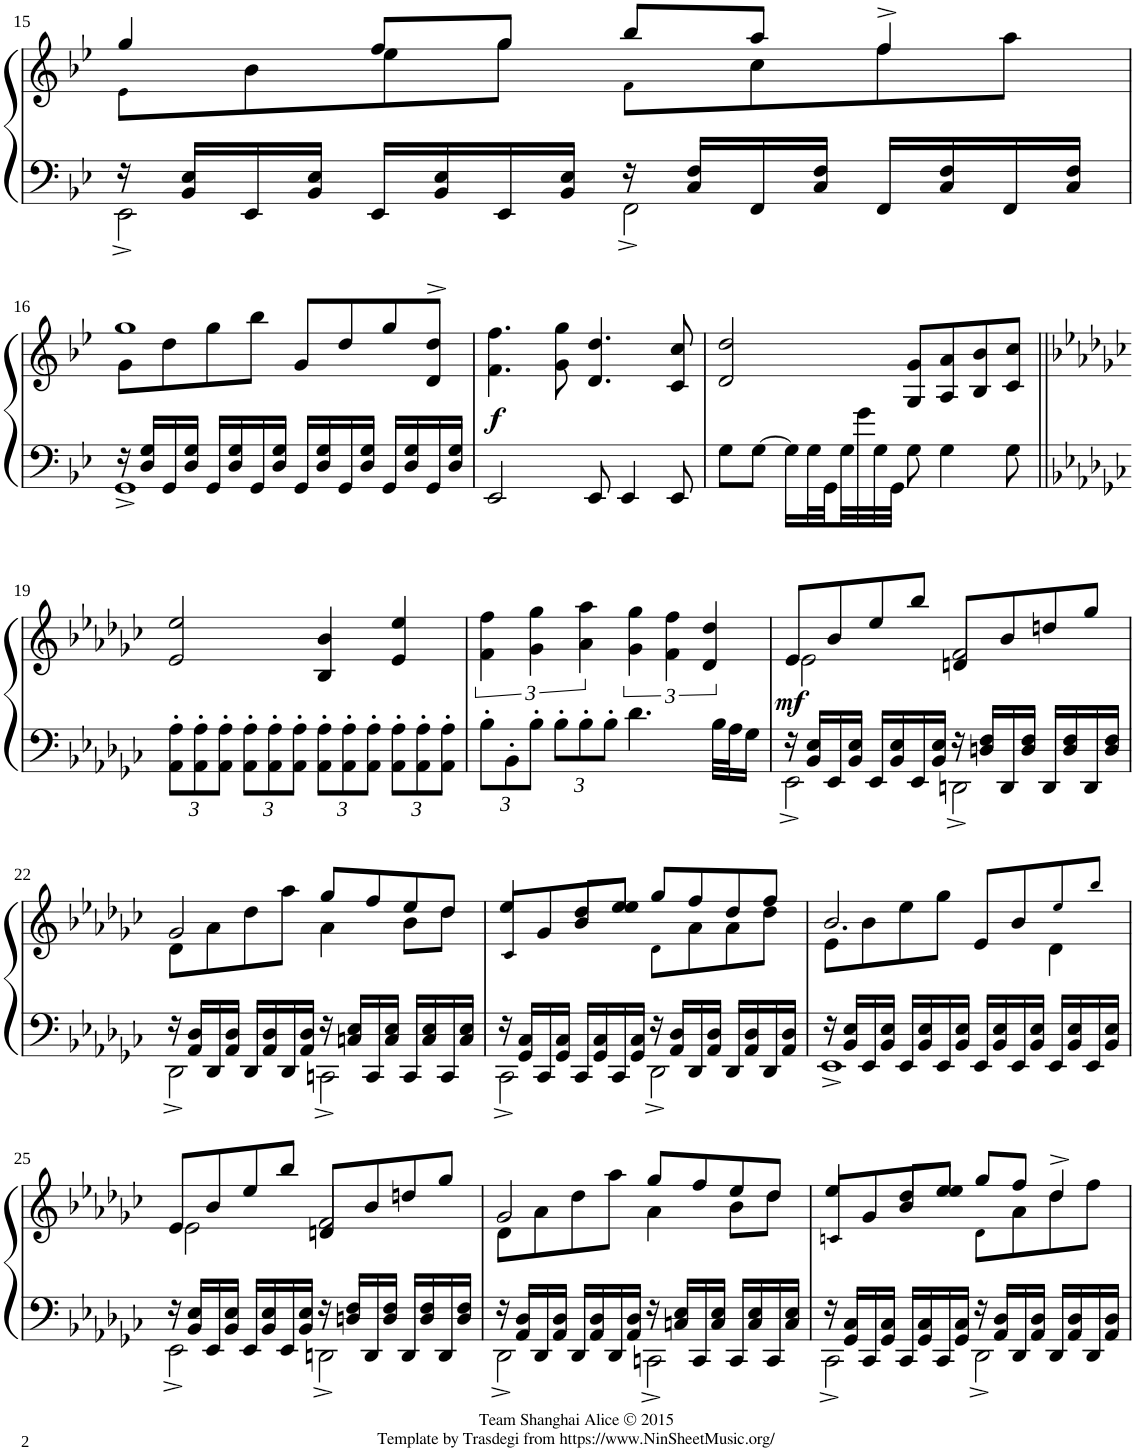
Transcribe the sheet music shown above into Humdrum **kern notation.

**kern	**kern	**dynam
*part1	*part1	*part1
*staff2	*staff1	*staff1/2
*I"Piano	*	*
!!LO:PB:g=z
*clefF4	*clefG2	*
*k[b-e-]	*k[b-e-]	*
*M4/4	*M4/4	*
=15	=15	=15
*^	*^	*
16r	2EE-^\	4gg^/	8e-!\L	.
16BB-/ 16E-/LL	.	.	.	.
16EE-/	.	.	8b-\	.
16BB-/ 16E-/JJ	.	.	.	.
16EE-/LL	.	8ff^/L	8ee-\	.
16BB-/ 16E-/	.	.	.	.
16EE-/	.	8gg^/J	8gg\J	.
16BB-/ 16E-/JJ	.	.	.	.
16r	2FF^\	8bb-^/L	8f!\L	.
16C/ 16F/LL	.	.	.	.
16FF/	.	8aa^/J	8cc\	.
16C/ 16F/JJ	.	.	.	.
16FF/LL	.	4ff^/	8ff^\	.
16C/ 16F/	.	.	.	.
16FF/	.	.	8aa\J	.
16C/ 16F/JJ	.	.	.	.
!!LO:LB:g=z	!!
=16	=16	=16	=16	=16
16r	1GG^	8g\L	1gg^<	.
16D/ 16G/LL	.	.	.	.
16GG/	.	8dd\	.	.
16D/ 16G/JJ	.	.	.	.
16GG/LL	.	8gg\	.	.
16D/ 16G/	.	.	.	.
16GG/	.	8bb-\J	.	.
16D/ 16G/JJ	.	.	.	.
16GG/LL	.	8g/L	.	.
16D/ 16G/	.	.	.	.
16GG/	.	8dd/	.	.
16D/ 16G/JJ	.	.	.	.
16GG/LL	.	8gg/	.	.
16D/ 16G/	.	.	.	.
16GG/	.	8d/^ 8dd/^J	.	.
16D/ 16G/JJ	.	.	.	.
*v	*v	*	*	*
*	*v	*v	*
=17	=17	=17
!	!	!LO:DY:b
2EE-/	4.f\ 4.ff\	f
.	8g\ 8gg\	.
8EE-/	4.d/ 4.dd/	.
4EE-/	.	.
8EE-/	8c/ 8cc/	.
=18	=18	=18
8G\L	2d/ 2dd/	.
[8G\J	.	.
16G\LL]	.	.
32G\L	.	.
32GG\	.	.
32G\	.	.
32g\	.	.
32G\	.	.
32GG\JJJ	.	.
8G\	8G/ 8g/L	.
4G\	8A/ 8a/	.
.	8B-/ 8b-/	.
8G\	8c/ 8cc/J	.
!!LO:LB:g=z
=19||	=19||	=19||
*k[b-e-a-d-g-c-]	*k[b-e-a-d-g-c-]	*
*Xbrackettup	*	*
12AA-\' 12A-\'L	2e-/ 2ee-/	.
12AA-\' 12A-\'	.	.
12AA-\' 12A-\'J	.	.
12AA-\' 12A-\'L	.	.
12AA-\' 12A-\'	.	.
12AA-\' 12A-\'J	.	.
12AA-\' 12A-\'L	4B-/ 4b-/	.
12AA-\' 12A-\'	.	.
12AA-\' 12A-\'J	.	.
12AA-\' 12A-\'L	4e-/ 4ee-/	.
12AA-\' 12A-\'	.	.
12AA-\' 12A-\'J	.	.
=20	=20	=20
12B-'\L	6f\ 6ff\	.
12BB-'\	.	.
12B-'\J	6g-\ 6gg-\	.
12B-'\L	.	.
12B-'\	6a-\ 6aa-\	.
12B-'\J	.	.
4.d-\	6g-\ 6gg-\	.
.	6f\ 6ff\	.
.	6d-/ 6dd-/	.
32B-\LLL	.	.
32A-\J	.	.
16G-\JJ	.	.
=21	=21	=21
*^	*^	*
!	!	!	!	!LO:DY:b
16r	2EE-^\	8e-/L	2e-^\	mf
16BB-/ 16E-/LL	.	.	.	.
16EE-/	.	8b-/	.	.
16BB-/ 16E-/JJ	.	.	.	.
16EE-/LL	.	8ee-/	.	.
16BB-/ 16E-/	.	.	.	.
16EE-/	.	8bb-/J	.	.
16BB-/ 16E-/JJ	.	.	.	.
16r	2DDn^\	8dn/L	2f^/	.
16Dn/ 16F/LL	.	.	.	.
16DD/	.	8b-/	.	.
16D/ 16F/JJ	.	.	.	.
16DD/LL	.	8ddn/	.	.
16D/ 16F/	.	.	.	.
16DD/	.	8gg-/J	.	.
16D/ 16F/JJ	.	.	.	.
!!LO:LB:g=z	!!
=22	=22	=22	=22	=22
16r	2DD-^\	8d-\L	2g-^/	.
16AA-/ 16D-/LL	.	.	.	.
16DD-/	.	8a-\	.	.
16AA-/ 16D-/JJ	.	.	.	.
16DD-/LL	.	8dd-\	.	.
16AA-/ 16D-/	.	.	.	.
16DD-/	.	8aa-\J	.	.
16AA-/ 16D-/JJ	.	.	.	.
16r	2CCn^\	8gg-/L	4a-^\	.
16Cn/ 16E-/LL	.	.	.	.
16CC/	.	8ff/	.	.
16C/ 16E-/JJ	.	.	.	.
16CC/LL	.	8ee-/	8b-^\L	.
16C/ 16E-/	.	.	.	.
16CC/	.	8dd-/J	8dd-^\J	.
16C/ 16E-/JJ	.	.	.	.
=23	=23	=23	=23	=23
16r	2CC-^\	8c-!/L	4ee-^/	.
16GG-/ 16C-/LL	.	.	.	.
16CC-/	.	8g-/	.	.
16GG-/ 16C-/JJ	.	.	.	.
16CC-/LL	.	8b-/	8dd-^/L	.
16GG-/ 16C-/	.	.	.	.
16CC-/	.	8ee-/J	8ee-^/J	.
16GG-/ 16C-/JJ	.	.	.	.
16r	2DD-^\	8d-!\L	8gg-^/L	.
16AA-/ 16D-/LL	.	.	.	.
16DD-/	.	8a-\	8ff^/	.
16AA-/ 16D-/JJ	.	.	.	.
16DD-/LL	.	8a-^\	8dd-/	.
16AA-/ 16D-/	.	.	.	.
16DD-/	.	8dd-^\J	8ff/J	.
16AA-/ 16D-/JJ	.	.	.	.
=24	=24	=24	=24	=24
16r	1EE-^	8e-\L	2.b-^/	.
16BB-/ 16E-/LL	.	.	.	.
16EE-/	.	8b-\	.	.
16BB-/ 16E-/JJ	.	.	.	.
16EE-/LL	.	8ee-\	.	.
16BB-/ 16E-/	.	.	.	.
16EE-/	.	8gg-\J	.	.
16BB-/ 16E-/JJ	.	.	.	.
16EE-/LL	.	8e-/L	.	.
16BB-/ 16E-/	.	.	.	.
16EE-/	.	8b-/	.	.
16BB-/ 16E-/JJ	.	.	.	.
16EE-/LL	.	8ee-!/	4d-^\	.
16BB-/ 16E-/	.	.	.	.
16EE-/	.	8bb-!/J	.	.
16BB-/ 16E-/JJ	.	.	.	.
!!LO:LB:g=z	!!
=25	=25	=25	=25	=25
16r	2EE-^\	8e-/L	2e-^\	.
16BB-/ 16E-/LL	.	.	.	.
16EE-/	.	8b-/	.	.
16BB-/ 16E-/JJ	.	.	.	.
16EE-/LL	.	8ee-/	.	.
16BB-/ 16E-/	.	.	.	.
16EE-/	.	8bb-/J	.	.
16BB-/ 16E-/JJ	.	.	.	.
16r	2DDn^\	8dn/L	2f^/	.
16Dn/ 16F/LL	.	.	.	.
16DD/	.	8b-/	.	.
16D/ 16F/JJ	.	.	.	.
16DD/LL	.	8ddn/	.	.
16D/ 16F/	.	.	.	.
16DD/	.	8gg-/J	.	.
16D/ 16F/JJ	.	.	.	.
=26	=26	=26	=26	=26
16r	2DD-^\	8d-\L	2g-^/	.
16AA-/ 16D-/LL	.	.	.	.
16DD-/	.	8a-\	.	.
16AA-/ 16D-/JJ	.	.	.	.
16DD-/LL	.	8dd-\	.	.
16AA-/ 16D-/	.	.	.	.
16DD-/	.	8aa-\J	.	.
16AA-/ 16D-/JJ	.	.	.	.
16r	2CCn^\	8gg-/L	4a-^\	.
16Cn/ 16E-/LL	.	.	.	.
16CC/	.	8ff/	.	.
16C/ 16E-/JJ	.	.	.	.
16CC/LL	.	8ee-/	8b-^\L	.
16C/ 16E-/	.	.	.	.
16CC/	.	8dd-/J	8dd-^\J	.
16C/ 16E-/JJ	.	.	.	.
=27	=27	=27	=27	=27
16r	2CC-^\	8cn!/L	4ee-^/	.
16GG-/ 16C-/LL	.	.	.	.
16CC-/	.	8g-/	.	.
16GG-/ 16C-/JJ	.	.	.	.
16CC-/LL	.	8b-/	8dd-^/L	.
16GG-/ 16C-/	.	.	.	.
16CC-/	.	8ee-/J	8ee-^/J	.
16GG-/ 16C-/JJ	.	.	.	.
16r	2DD-^\	8d-!\L	8gg-^/L	.
16AA-/ 16D-/LL	.	.	.	.
16DD-/	.	8a-\	8ff^/J	.
16AA-/ 16D-/JJ	.	.	.	.
16DD-/LL	.	8dd-\	4dd-^/	.
16AA-/ 16D-/	.	.	.	.
16DD-/	.	8ff\J	.	.
16AA-/ 16D-/JJ	.	.	.	.
*v	*v	*	*	*
*	*v	*v	*
=	=	=
*-	*-	*-
